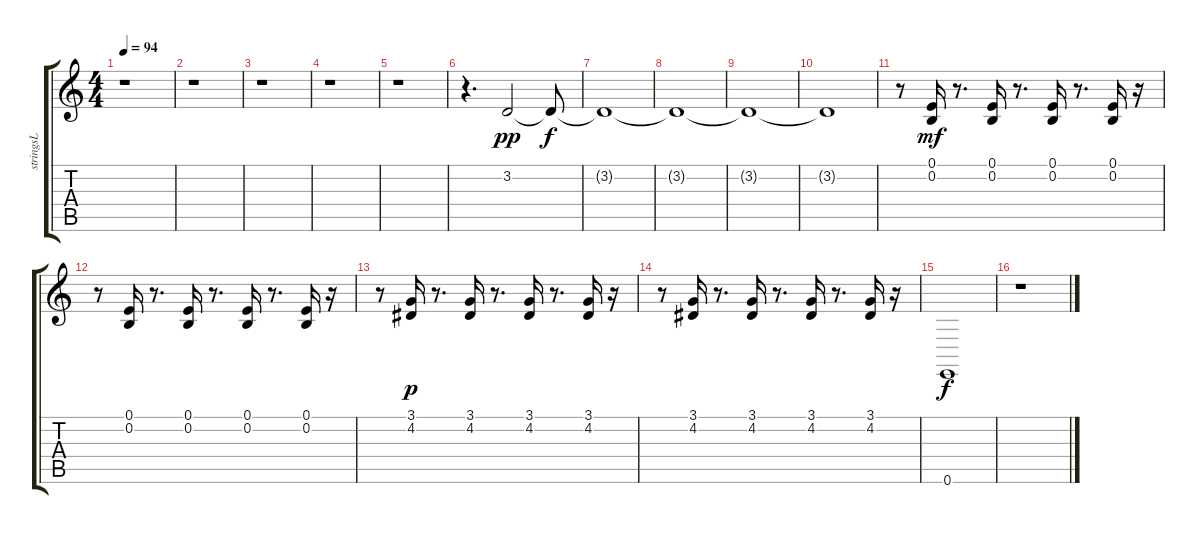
\track ("stringsL" "stringsL") {instrument tremolostrings}
\staff {score tabs}
\tuning (E4 B3 G3 D3 A2 E2) {hide}
\ts (4 4)
\tempo 94
\clef g2
\ks c
r.1{dy f} |
r.1 |
r.1 |
r.1 |
r.1 |
r.4{d} 3.2.2{dy pp volume 10 balance 3} 3.2{t}.8{dy f} |
3.2{t}.1 |
3.2{t}.1 |
3.2{t}.1 |
3.2{t}.1 |
r.8 (0.1 0.2).16{dy mf volume 12 balance 8} r.8{d} (0.1 0.2).16 r.8{d} (0.1 0.2).16 r.8{d} (0.1 0.2).16 r.16 |
r.8 (0.1 0.2).16 r.8{d} (0.1 0.2).16 r.8{d} (0.1 0.2).16 r.8{d} (0.1 0.2).16 r.16 |
r.8 (3.1 4.2).16{dy p} r.8{d} (3.1 4.2).16 r.8{d} (3.1 4.2).16 r.8{d} (3.1 4.2).16 r.16 |
r.8 (3.1 4.2).16 r.8{d} (3.1 4.2).16 r.8{d} (3.1 4.2).16 r.8{d} (3.1 4.2).16 r.16 |
0.6.1{dy f volume 11 balance 8 instrument fretlessbass} |
r.1
